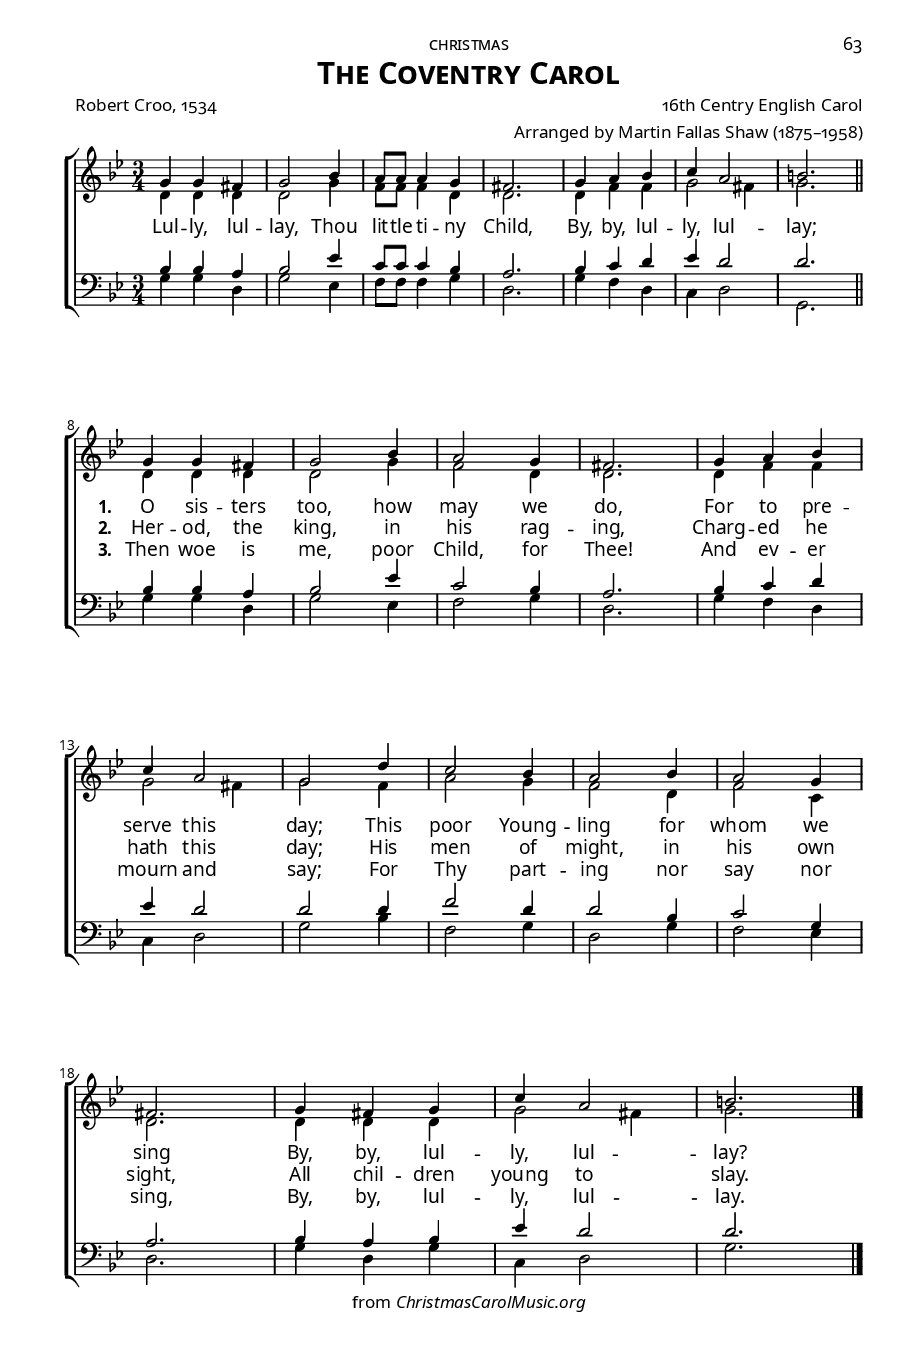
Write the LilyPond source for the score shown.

\version "2.14.2"
\include "util.ly"
\header {
  title = \markup{\override #'(font-name . "Garamond Premier Pro Semibold"){ \abs-fontsize #15 \smallCapsOldStyle"The Coventry Carol"}}
  poet = \markup\oldStyleNum"Robert Croo, 1534"
  composer = \markup\oldStyleNum"16th Centry English Carol"
  arranger = \markup\oldStyleNum"Arranged by Martin Fallas Shaw (1875–1958)"
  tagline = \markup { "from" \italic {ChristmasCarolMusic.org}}
}
\paper {
  paper-height = 9\in
  paper-width = 6\in
  indent = 0\in
  %system-system-spacing = #'((basic-distance . 10) (padding . 0))
  %system-system-spacing =
  %  #'((basic-distance . 0)
  %     (minimum-distance . 0)
  %     (padding . -0.35)
  %     (stretchability . 100))
  ragged-last-bottom = ##f
  ragged-bottom = ##f
  two-sided = ##t
  inner-margin = 0.5\in
  outer-margin = 0.25\in
  top-margin = 0.25\in
  bottom-margin = 0.25\in
  first-page-number = #063
  print-first-page-number = ##t
  headerLine = \markup{\override #'(font-name . "Garamond Premier Pro") \smallCapsOldStyle"christmas"}
  oddHeaderMarkup = \markup\fill-line{
     \override #'(font-name . "Garamond Premier Pro")\abs-fontsize #8.5
     \combine 
        \fill-line{"" \on-the-fly #print-page-number-check-first
        \oldStylePageNum""
        }
        \fill-line{\headerLine}
  }
  evenHeaderMarkup = \markup {
     \override #'(font-name . "Garamond Premier Pro")\abs-fontsize #8.5
     \combine
        \on-the-fly #print-page-number-check-first
        \oldStylePageNum""
        \fill-line{\headerLine}
  }
}
#(set-global-staff-size 15) \paper{ #(define fonts (make-pango-font-tree "GoudyOlSt BT" "Garamond Premier Pro" "Garamond Premier Pro" (/ 15 20))) }
global = {
  \key bes \major
  \time 3/4
}

sopMusic = \relative c'' {
  g4 g fis |
  g2 bes4 |
  a8 a a4 g |
  fis2. |
  g4 a bes |
  c a2 |
  b2. \bar "||" \break
  
  g4 g fis |
  g2 bes4 |
  a2 g4 |
  fis2. |
  g4 a bes | \break
  c a2 |
  g2 d'4 |
  
  c2 bes4 |
  a2 bes4 |
  a2 g4 | \break
  fis2. |
  g4 fis g |
  c a2 |
  b2. \bar "|."
}
sopWords = \lyricmode {
  
}

altoMusic = \relative c' {
  d4 d d |
  d2 g4 |
  f8 f f4 d |
  d2. |
  d4 f f |
  g2 fis4 |
  g2. |
  
  d4 d d |
  d2 g4 |
  f2 d4 |
  d2. |
  d4 f f |
  g2 fis4 |
  g2 f4 |
  
  a2 g4 |
  f2 d4 |
  f2 c4 |
  d2. |
  d4 d d |
  g2 fis4 |
  g2. \bar "|."
}
altoWords = \lyricmode {
  \dropLyricsXI
  Lul -- ly, lul -- lay, Thou lit -- tle ti -- ny Child,
  By, by, lul -- ly, lul -- lay;
  
  \set stanza = #"1. "
  O sis -- ters too, how may we do,
  For to pre -- serve this day;
  This poor Young -- ling for whom we sing
  By, by, lul -- ly, lul -- lay?
}
altoWordsII = \lyricmode {
  \dropLyricsXI
  \repeat unfold 16 { \skip 1 }
  \set stanza = #"2. "
  Her -- od, the king, in his rag -- ing,
  Charg -- ed he hath this day;
  His men of might, in his own sight,
  All chil -- dren young to slay.
}
altoWordsIII = \lyricmode {
  \dropLyricsXI
  \repeat unfold 16 { \skip 1 }
  \set stanza = #"3. "
  Then woe is me, poor Child, for Thee!
  And ev -- er mourn and say;
  For Thy part -- ing nor say nor sing,
  By, by, lul -- ly, lul -- lay.
}
altoWordsIV = \lyricmode {
  \repeat unfold 2 { \skip 1 }
  \set stanza = #"4. "
  
}

tenorMusic = \relative c' {
  bes4 bes a |
  bes2 ees4 |
  c8 c c4 bes |
  a2. |
  bes4 c d |
  ees4 d2 |
  d2. |
  
  bes4 bes a |
  bes2 ees4 |
  c2 bes4 |
  a2. |
  bes4 c d |
  ees4 d2 |
  d d4 |
  
  f2 d4 |
  d2 bes4 |
  c2 g4 |
  a2. |
  bes4 a bes |
  ees d2 |
  d2. \bar "|."
}
tenorWords = \lyricmode {

}

bassMusic = \relative c' {
  g4 g d |
  g2 ees4 |
  f8 f f4 g |
  d2. |
  g4 f d |
  c d2 |
  g,2. |
  
  g'4 g d |
  g2 ees4 |
  f2 g4 |
  d2. |
  g4 f d |
  c d2 |
  g bes4 |
  
  f2 g4 |
  d2 g4 |
  f2 ees4 |
  d2. |
  g4 d g |
  c, d2 |
  g2. \bar "|."
}
bassWords = \lyricmode {

}

\score {
  <<
   \new ChoirStaff <<
%    \new Lyrics = sopranos \with { \override VerticalAxisGroup #'nonstaff-relatedstaff-spacing = #'((basic-distance . 1)) }
    \new Staff = women <<
      \new Voice = "sopranos" { \voiceOne << \global \sopMusic >> }
      \new Voice = "altos" { \voiceTwo << \global \altoMusic >> }
    >>
    \new Lyrics \with { alignAboveContext = #"women" \override VerticalAxisGroup #'nonstaff-relatedstaff-spacing = #'((basic-distance . 1))} \lyricsto "sopranos" \sopWords
    \new Lyrics = "altosIV"  \with { alignBelowContext = #"women" } \lyricsto "sopranos" \altoWordsIV
    \new Lyrics = "altosIII"  \with { alignBelowContext = #"women" } \lyricsto "sopranos" \altoWordsIII
    \new Lyrics = "altosII"  \with { alignBelowContext = #"women" } \lyricsto "sopranos" \altoWordsII
    \new Lyrics = "altos"  \with { alignBelowContext = #"women" \override VerticalAxisGroup #'nonstaff-relatedstaff-spacing = #'((padding . -0.5)) } \lyricsto "sopranos" \altoWords
   \new Staff = men <<
      \clef bass
      \new Voice = "tenors" { \voiceOne << \global \tenorMusic >> }
      \new Voice = "basses" { \voiceTwo << \global \bassMusic >> }
    >>
    \new Lyrics \with { alignAboveContext = #"men" \override VerticalAxisGroup #'nonstaff-relatedstaff-spacing = #'((basic-distance . 1)) } \lyricsto "tenors" \tenorWords
    \new Lyrics \with { alignBelowContext = #"men" \override VerticalAxisGroup #'nonstaff-relatedstaff-spacing = #'((basic-distance . 1)) } \lyricsto "basses" \bassWords
  >>
%    \new PianoStaff << \new Staff { \new Voice { \pianoRH } } \new Staff { \clef "bass" \pianoLH } >>
  >>
  \layout {
    \context {
      \Score
      %\override SpacingSpanner #'base-shortest-duration = #(ly:make-moment 1 8)
      %\override SpacingSpanner #'common-shortest-duration = #(ly:make-moment 1 4)
    }
    \context {
      % Remove all empty staves
      % \Staff \RemoveEmptyStaves \override VerticalAxisGroup #'remove-first = ##t
    }
  }
}
